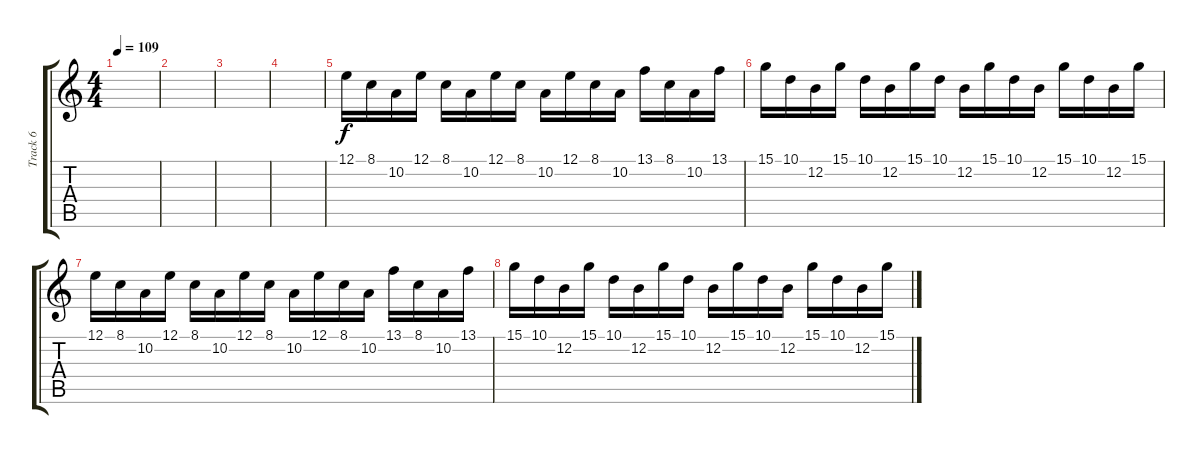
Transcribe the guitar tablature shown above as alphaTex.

\track ("Track 6" "Track 6") {instrument brightacousticpiano}
\staff {score tabs}
\tuning (E4 B3 G3 D3 A2 E2) {hide}
\ts (4 4)
\tempo 109
\clef g2
\ks c
|
|
|
|
12.1.16 8.1.16 10.2.16 12.1.16 8.1.16 10.2.16 12.1.16 8.1.16 10.2.16 12.1.16 8.1.16 10.2.16 13.1.16 8.1.16 10.2.16 13.1.16 |
15.1.16 10.1.16 12.2.16 15.1.16 10.1.16 12.2.16 15.1.16 10.1.16 12.2.16 15.1.16 10.1.16 12.2.16 15.1.16 10.1.16 12.2.16 15.1.16 |
12.1.16 8.1.16 10.2.16 12.1.16 8.1.16 10.2.16 12.1.16 8.1.16 10.2.16 12.1.16 8.1.16 10.2.16 13.1.16 8.1.16 10.2.16 13.1.16 |
15.1.16 10.1.16 12.2.16 15.1.16 10.1.16 12.2.16 15.1.16 10.1.16 12.2.16 15.1.16 10.1.16 12.2.16 15.1.16 10.1.16 12.2.16 15.1.16
